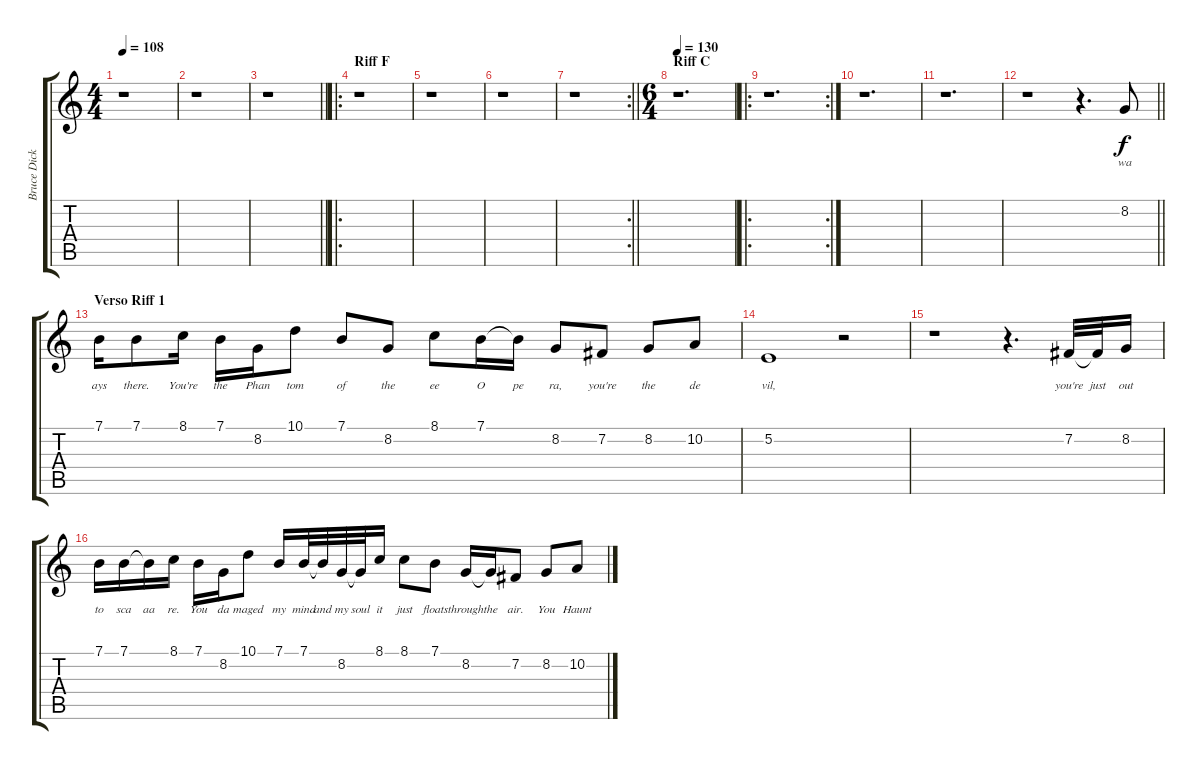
\track ("Bruce Dickinson" "Bruce Dick") {instrument lead2sawtooth}
\staff {score tabs}
\tuning (E4 B3 G3 D3 A2 E2) {hide}
\ts (4 4)
\tempo 108
\clef g2
\ks c
r.1{dy f} |
r.1 |
\barLineRight lightlight
r.1 |
\ro
\section ("" "Riff F")
r.1 |
r.1 |
r.1 |
\rc 2
\barLineRight lightlight
r.1 |
\ts (6 4)
\section ("" "Riff C")
\tempo 130
r.1{d} |
\ro
\rc 2
r.1{d} |
r.1{d} |
r.1{d} |
\barLineRight lightlight
r.1 r.4{d} 8.2.8{lyrics (0 "wa") lyrics (1 "") lyrics (2 "") lyrics (3 "") lyrics (4 "")} |
\section ("" "Verso Riff 1")
7.1.16{lyrics (0 "ays") lyrics (1 "") lyrics (2 "") lyrics (3 "") lyrics (4 "")} 7.1.8{lyrics (0 "there.") lyrics (1 "") lyrics (2 "") lyrics (3 "") lyrics (4 "")} 8.1.16{lyrics (0 "You're") lyrics (1 "") lyrics (2 "") lyrics (3 "") lyrics (4 "")} 7.1.16{lyrics (0 "the") lyrics (1 "") lyrics (2 "") lyrics (3 "") lyrics (4 "")} 8.2.16{lyrics (0 "Phan") lyrics (1 "") lyrics (2 "") lyrics (3 "") lyrics (4 "")} 10.1.8{lyrics (0 "tom") lyrics (1 "") lyrics (2 "") lyrics (3 "") lyrics (4 "")} 7.1.8{lyrics (0 "of") lyrics (1 "") lyrics (2 "") lyrics (3 "") lyrics (4 "")} 8.2.8{lyrics (0 "the") lyrics (1 "") lyrics (2 "") lyrics (3 "") lyrics (4 "")} 8.1.8{lyrics (0 "ee") lyrics (1 "") lyrics (2 "") lyrics (3 "") lyrics (4 "")} 7.1.16{lyrics (0 "O") lyrics (1 "") lyrics (2 "") lyrics (3 "") lyrics (4 "")} 7.1{t}.16{lyrics (0 "pe") lyrics (1 "") lyrics (2 "") lyrics (3 "") lyrics (4 "")} 8.2.8{lyrics (0 "ra,") lyrics (1 "") lyrics (2 "") lyrics (3 "") lyrics (4 "")} 7.2.8{lyrics (0 "you're") lyrics (1 "") lyrics (2 "") lyrics (3 "") lyrics (4 "")} 8.2.8{lyrics (0 "the") lyrics (1 "") lyrics (2 "") lyrics (3 "") lyrics (4 "")} 10.2.8{lyrics (0 "de") lyrics (1 "") lyrics (2 "") lyrics (3 "") lyrics (4 "")} |
5.2.1{lyrics (0 "vil,") lyrics (1 "") lyrics (2 "") lyrics (3 "") lyrics (4 "")} r.2 |
r.1 r.4{d} 7.2.32{lyrics (0 "you're") lyrics (1 "") lyrics (2 "") lyrics (3 "") lyrics (4 "")} 7.2{t}.32{lyrics (0 "just") lyrics (1 "") lyrics (2 "") lyrics (3 "") lyrics (4 "")} 8.2.16{lyrics (0 "out") lyrics (1 "") lyrics (2 "") lyrics (3 "") lyrics (4 "")} |
7.1.16{lyrics (0 "to") lyrics (1 "") lyrics (2 "") lyrics (3 "") lyrics (4 "")} 7.1.16{lyrics (0 "sca") lyrics (1 "") lyrics (2 "") lyrics (3 "") lyrics (4 "")} 7.1{t}.16{lyrics (0 "aa") lyrics (1 "") lyrics (2 "") lyrics (3 "") lyrics (4 "")} 8.1.16{lyrics (0 "re.") lyrics (1 "") lyrics (2 "") lyrics (3 "") lyrics (4 "")} 7.1.16{lyrics (0 "You") lyrics (1 "") lyrics (2 "") lyrics (3 "") lyrics (4 "")} 8.2.16{lyrics (0 "da") lyrics (1 "") lyrics (2 "") lyrics (3 "") lyrics (4 "")} 10.1.8{lyrics (0 "maged") lyrics (1 "") lyrics (2 "") lyrics (3 "") lyrics (4 "")} 7.1.16{lyrics (0 "my") lyrics (1 "") lyrics (2 "") lyrics (3 "") lyrics (4 "")} 7.1.32{lyrics (0 "mind") lyrics (1 "") lyrics (2 "") lyrics (3 "") lyrics (4 "")} 7.1{t}.32{lyrics (0 "and") lyrics (1 "") lyrics (2 "") lyrics (3 "") lyrics (4 "")} 8.2.32{lyrics (0 "my") lyrics (1 "") lyrics (2 "") lyrics (3 "") lyrics (4 "")} 8.2{t}.32{lyrics (0 "soul") lyrics (1 "") lyrics (2 "") lyrics (3 "") lyrics (4 "")} 8.1.16{lyrics (0 "it") lyrics (1 "") lyrics (2 "") lyrics (3 "") lyrics (4 "")} 8.1.8{lyrics (0 "just") lyrics (1 "") lyrics (2 "") lyrics (3 "") lyrics (4 "")} 7.1.8{lyrics (0 "floats") lyrics (1 "") lyrics (2 "") lyrics (3 "") lyrics (4 "")} 8.2.16{lyrics (0 "through") lyrics (1 "") lyrics (2 "") lyrics (3 "") lyrics (4 "")} 8.2{t}.16{lyrics (0 "the") lyrics (1 "") lyrics (2 "") lyrics (3 "") lyrics (4 "")} 7.2.8{lyrics (0 "air.") lyrics (1 "") lyrics (2 "") lyrics (3 "") lyrics (4 "")} 8.2.8{lyrics (0 "You") lyrics (1 "") lyrics (2 "") lyrics (3 "") lyrics (4 "")} 10.2.8{lyrics (0 "Haunt") lyrics (1 "") lyrics (2 "") lyrics (3 "") lyrics (4 "")}
